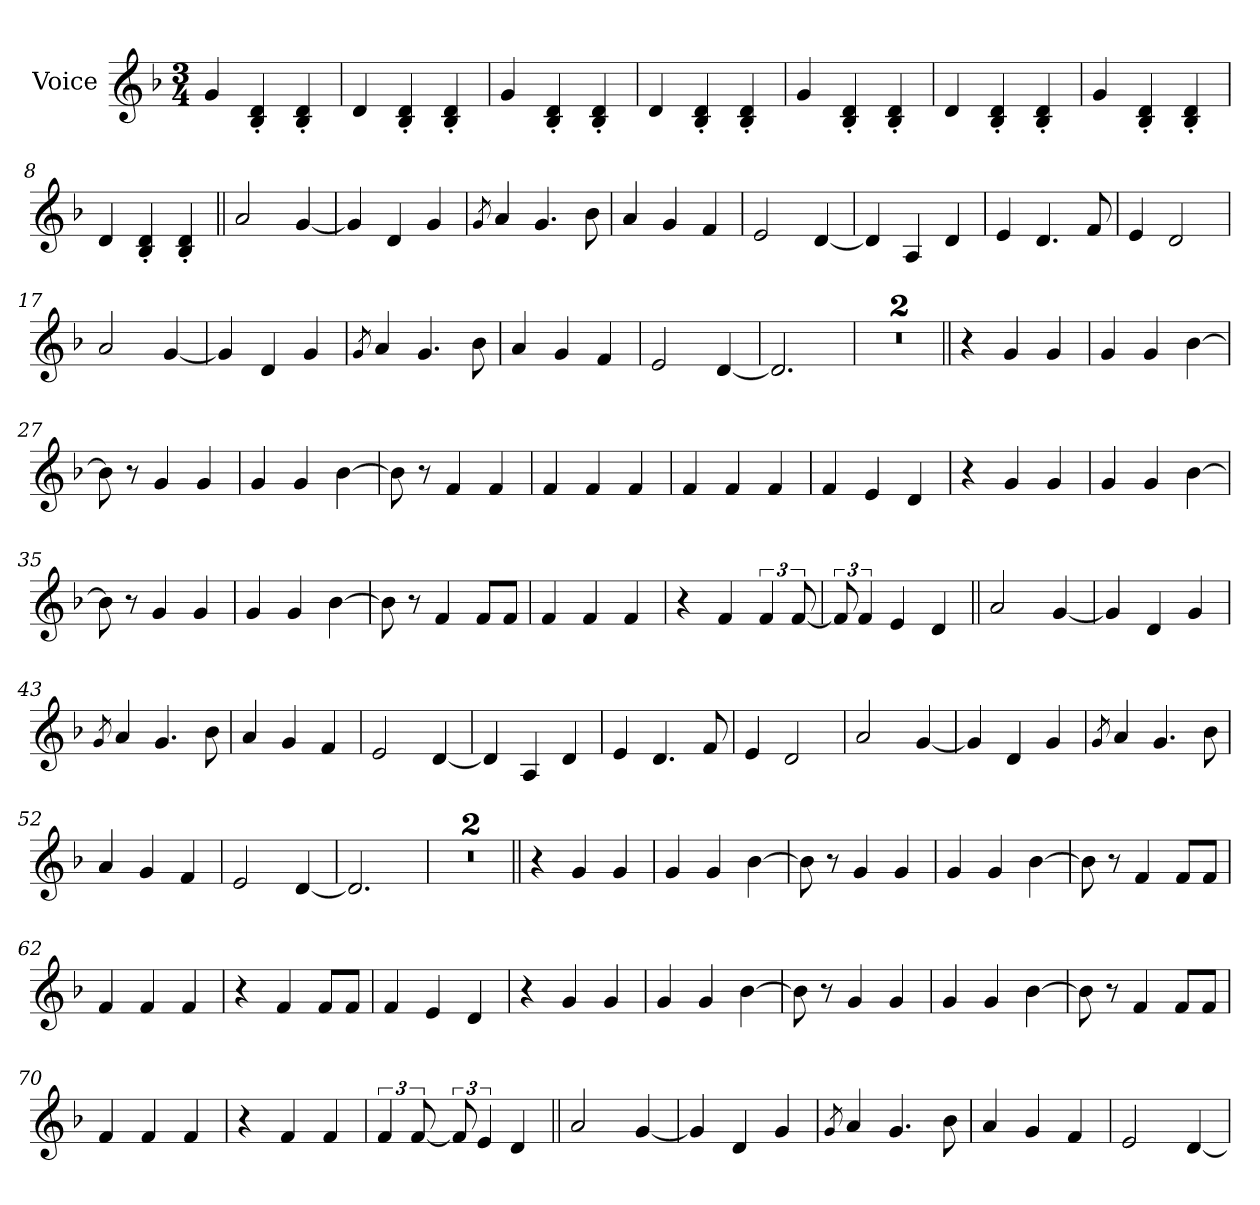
**kern
*part1
*staff1
*I"Voice
*I'Vc.
*clefG2
*k[b-]
*M3/4
*MM180
=1
4g!
4B-!' 4d!'
4B-!' 4d!'
=2
4d!
4B-!' 4d!'
4B-!' 4d!'
=3
4g!
4B-!' 4d!'
4B-!' 4d!'
=4
4d!
4B-!' 4d!'
4B-!' 4d!'
=5
4g!
4B-!' 4d!'
4B-!' 4d!'
=6
4d!
4B-!' 4d!'
4B-!' 4d!'
=7
4g!
4B-!' 4d!'
4B-!' 4d!'
=8
4d!
4B-!' 4d!'
4B-!' 4d!'
=9||
2a
[4g
=10
4g]
4d
4g
=11
8qg
4a
4.g
8b-
=12
4a
4g
4f
=13
2e
[4d
=14
4d]
4A
4d
=15
4e
4.d
8f
=16
4e
2d
=17
2a
[4g
=18
4g]
4d
4g
=19
8qg
4a
4.g
8b-
=20
4a
4g
4f
=21
2e
[4d
=22
2.d]
=23
2.r
=24
2.r
=25||
4r
4g
4g
=26
4g
4g
[4b-
=27
8b-]
8r
4g
4g
=28
4g
4g
[4b-
=29
8b-]
8r
4f
4f
=30
4f
4f
4f
=31
4f
4f
4f
=32
4f
4e
4d
=33
4r
4g
4g
=34
4g
4g
[4b-
=35
8b-]
8r
4g
4g
=36
4g
4g
[4b-
=37
8b-]
8r
4f
8fL
8fJ
=38
4f
4f
4f
=39
4r
4f
6f
[12f
=40
12f]
6f
4e
4d
=41||
2a
[4g
=42
4g]
4d
4g
=43
8qg
4a
4.g
8b-
=44
4a
4g
4f
=45
2e
[4d
=46
4d]
4A
4d
=47
4e
4.d
8f
=48
4e
2d
=49
2a
[4g
=50
4g]
4d
4g
=51
8qg
4a
4.g
8b-
=52
4a
4g
4f
=53
2e
[4d
=54
2.d]
=55
2.r
=56
2.r
=57||
4r
4g
4g
=58
4g
4g
[4b-
=59
8b-]
8r
4g
4g
=60
4g
4g
[4b-
=61
8b-]
8r
4f
8fL
8fJ
=62
4f
4f
4f
=63
4r
4f
8fL
8fJ
=64
4f
4e
4d
=65
4r
4g
4g
=66
4g
4g
[4b-
=67
8b-]
8r
4g
4g
=68
4g
4g
[4b-
=69
8b-]
8r
4f
8fL
8fJ
=70
4f
4f
4f
=71
4r
4f
4f
=72
6f
[12f
12f]
6e
4d
=73||
2a
[4g
=74
4g]
4d
4g
=75
8qg
4a
4.g
8b-
=76
4a
4g
4f
=77
2e
[4d
=
*-
